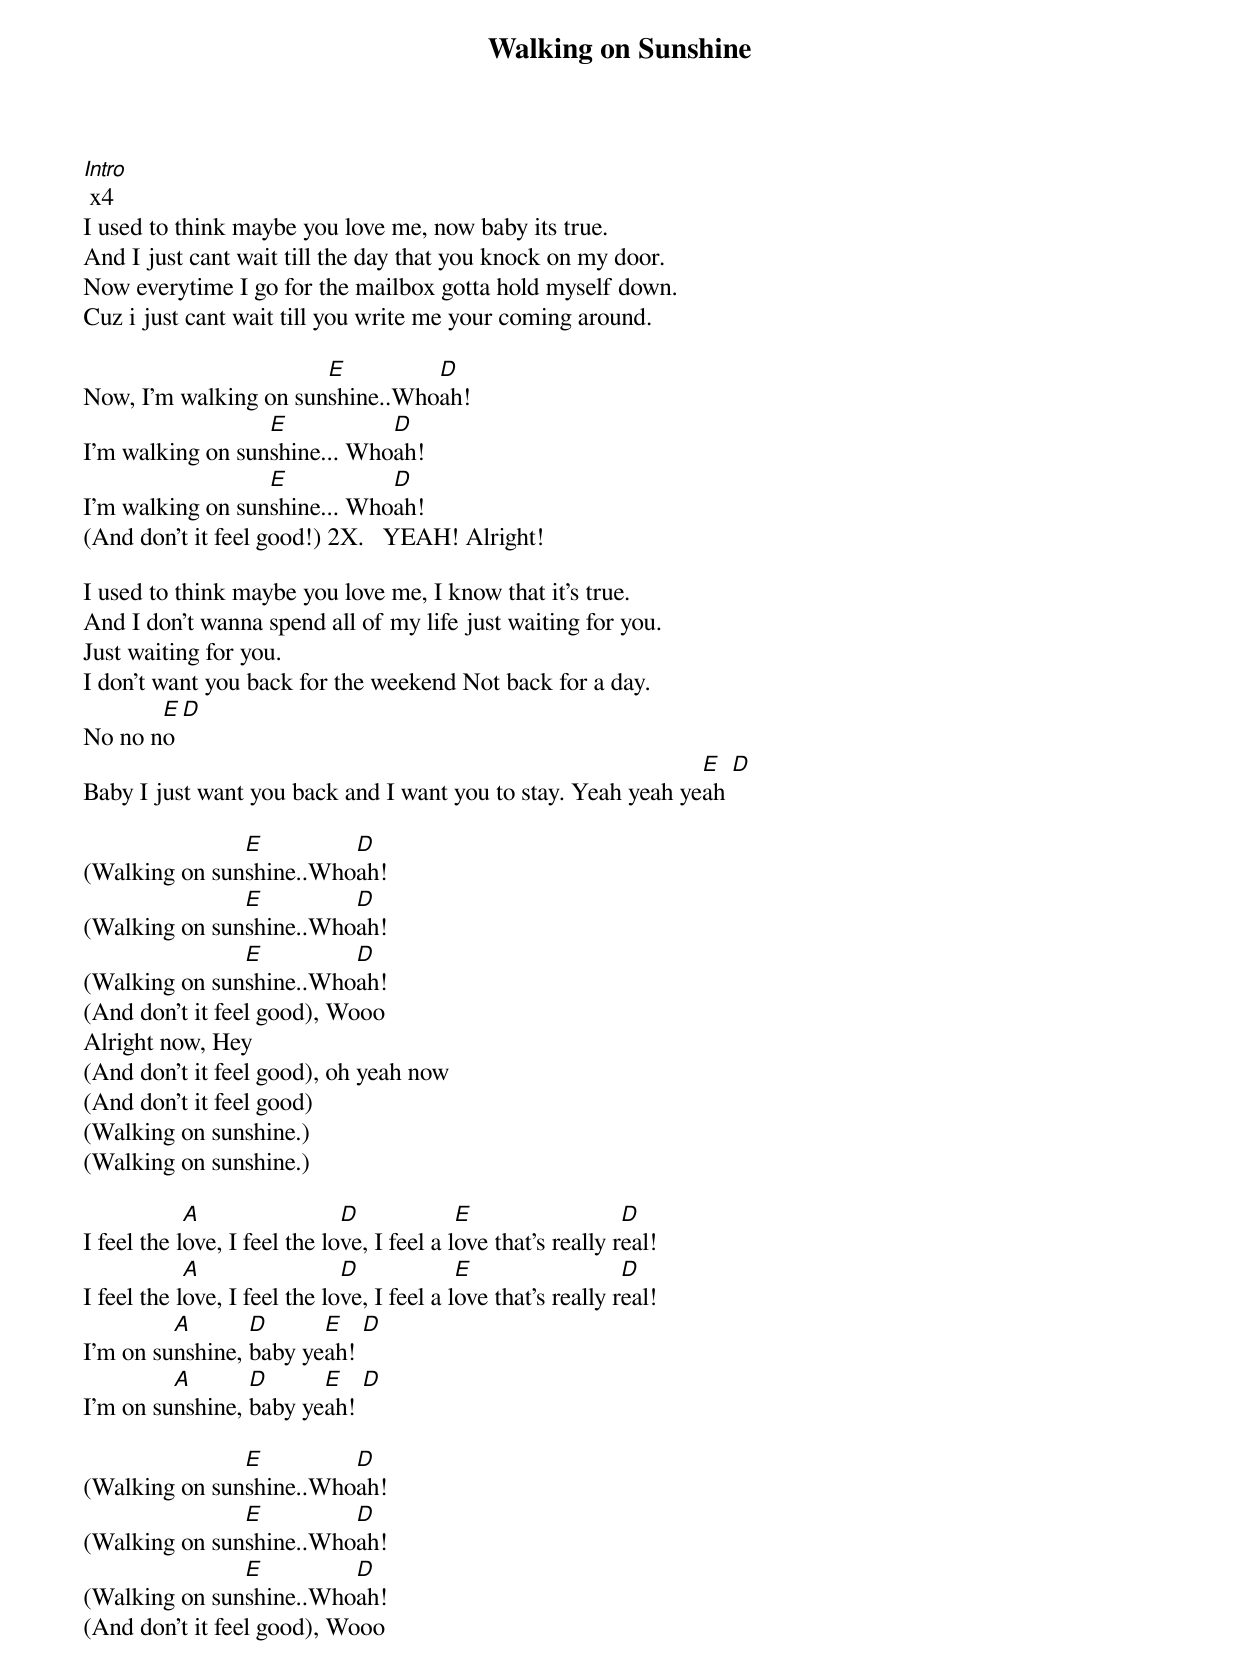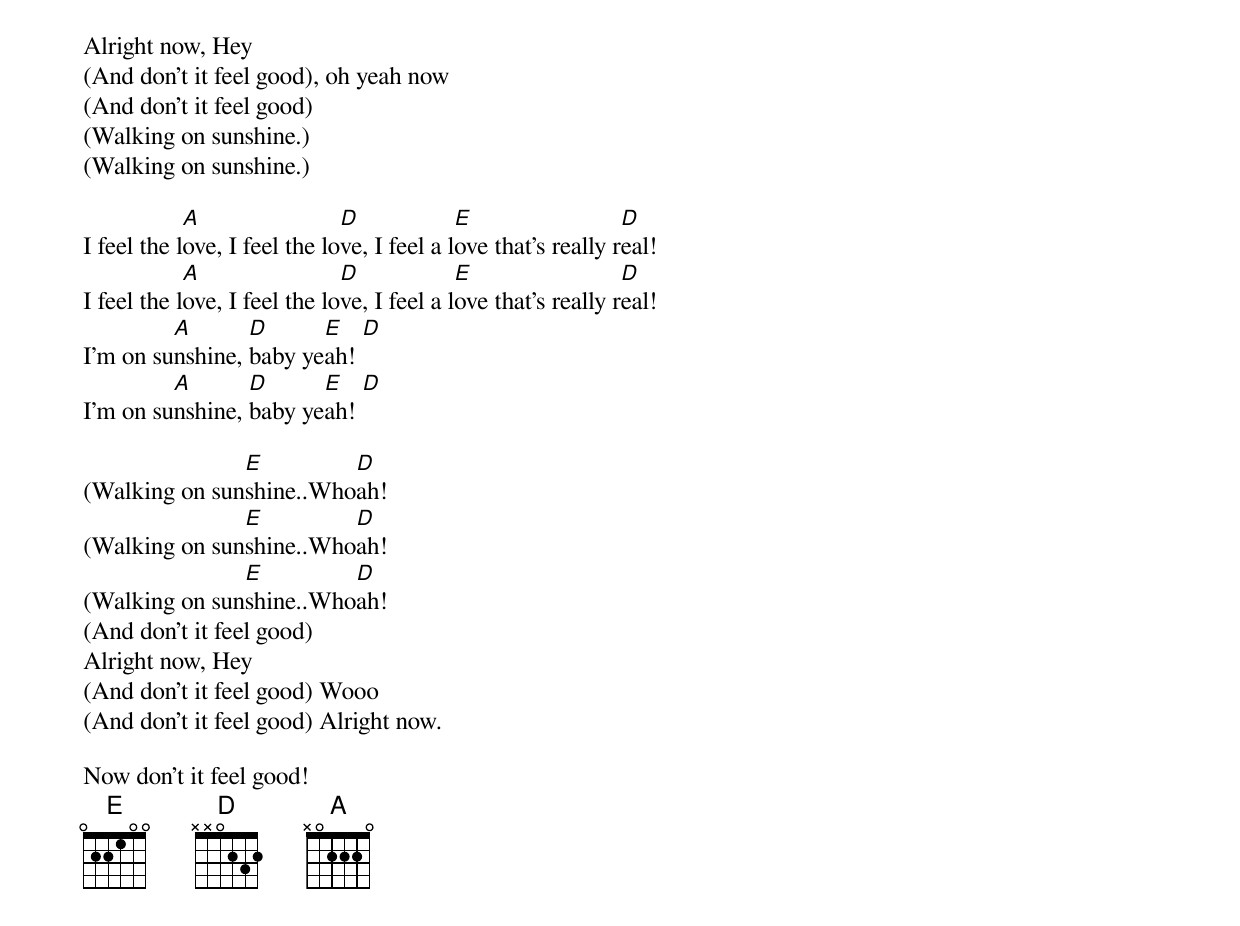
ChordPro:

{title:Walking on Sunshine}

[Intro] x4
I used to think maybe you love me, now baby its true.
And I just cant wait till the day that you knock on my door.
Now everytime I go for the mailbox gotta hold myself down.
Cuz i just cant wait till you write me your coming around.

Now, I'm walking on sun[E]shine..Who[D]ah!
I'm walking on sun[E]shine... Who[D]ah!
I'm walking on sun[E]shine... Who[D]ah!
(And don't it feel good!) 2X.   YEAH! Alright!

I used to think maybe you love me, I know that it's true.
And I don't wanna spend all of my life just waiting for you.
Just waiting for you.
I don't want you back for the weekend Not back for a day.
No no n[E]o [D]
Baby I just want you back and I want you to stay. Yeah yeah ye[E]ah [D]

(Walking on sun[E]shine..Who[D]ah!
(Walking on sun[E]shine..Who[D]ah!
(Walking on sun[E]shine..Who[D]ah!
(And don't it feel good), Wooo
Alright now, Hey
(And don't it feel good), oh yeah now
(And don't it feel good)
(Walking on sunshine.)
(Walking on sunshine.)

I feel the l[A]ove, I feel the lo[D]ve, I feel a l[E]ove that's really r[D]eal!
I feel the l[A]ove, I feel the lo[D]ve, I feel a l[E]ove that's really r[D]eal!
I'm on su[A]nshine, [D]baby ye[E]ah! [D]
I'm on su[A]nshine, [D]baby ye[E]ah! [D]

(Walking on sun[E]shine..Who[D]ah!
(Walking on sun[E]shine..Who[D]ah!
(Walking on sun[E]shine..Who[D]ah!
(And don't it feel good), Wooo
Alright now, Hey
(And don't it feel good), oh yeah now
(And don't it feel good)
(Walking on sunshine.)
(Walking on sunshine.)

I feel the l[A]ove, I feel the lo[D]ve, I feel a l[E]ove that's really r[D]eal!
I feel the l[A]ove, I feel the lo[D]ve, I feel a l[E]ove that's really r[D]eal!
I'm on su[A]nshine, [D]baby ye[E]ah! [D]
I'm on su[A]nshine, [D]baby ye[E]ah! [D]

(Walking on sun[E]shine..Who[D]ah!
(Walking on sun[E]shine..Who[D]ah!
(Walking on sun[E]shine..Who[D]ah!
(And don't it feel good)
Alright now, Hey
(And don't it feel good) Wooo
(And don't it feel good) Alright now.

Now don't it feel good!
